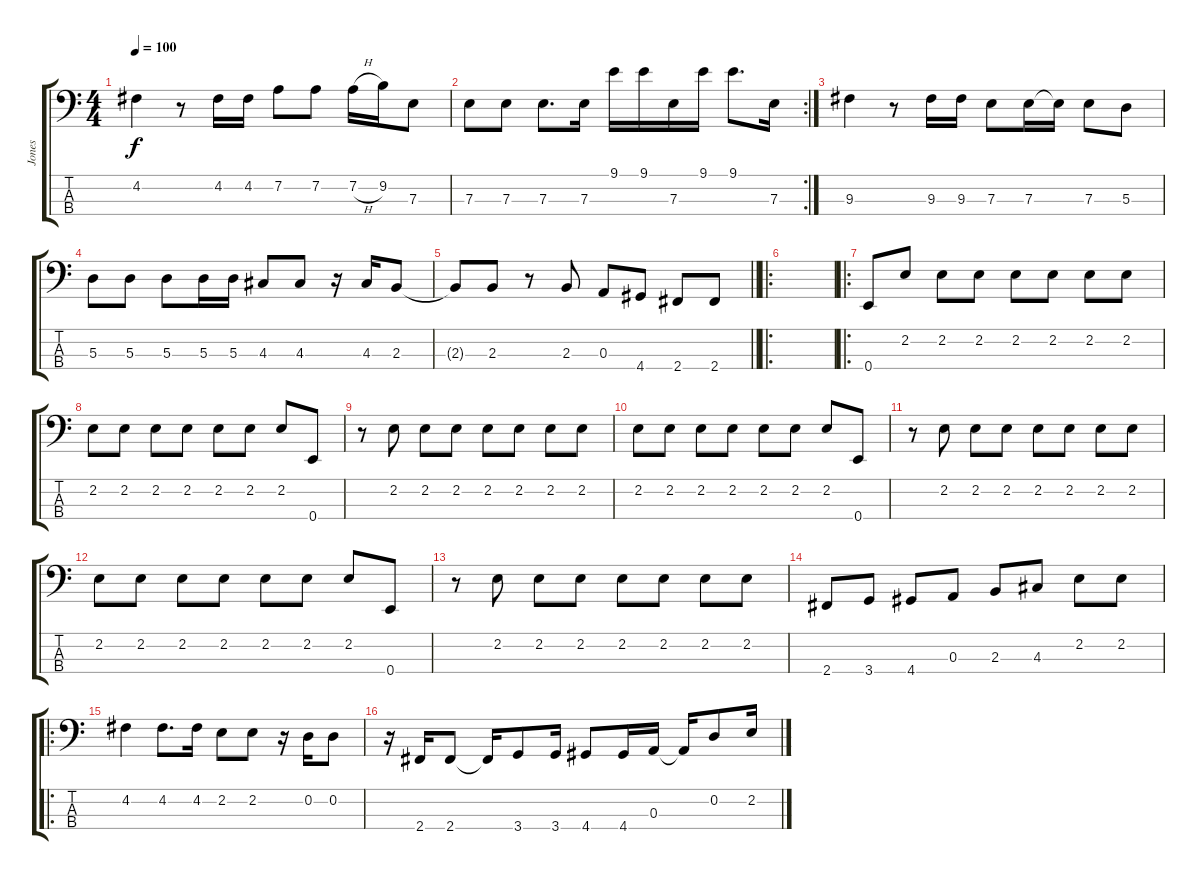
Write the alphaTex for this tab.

\track ("Jones" "Jones") {instrument electricbassfinger}
\staff {score tabs}
\tuning (G2 D2 A1 E1) {hide}
\ts (4 4)
\tempo 100
\clef f4
\ks c
4.2.4{dy f} r.8 4.2.16 4.2.16 7.2.8 7.2.8 7.2{h}.16 9.2.16 7.3.8 |
\rc 2
7.3.8 7.3.8 7.3.8{d} 7.3.16 9.1.16 9.1.16 7.3.16 9.1.16 9.1.8{d} 7.3.16 |
9.3.4 r.8 9.3.16 9.3.16 7.3.8 7.3.16 7.3{t}.16 7.3.8 5.3.8 |
5.3.8 5.3.8 5.3.8 5.3.16 5.3.16 4.3.8 4.3.8 r.16 4.3.16 2.3.8 |
\barLineRight lightlight
2.3{t}.8 2.3.8 r.8 2.3.8 0.3.8 4.4.8 2.4.8 2.4.8 |
\ro
|
\ro
0.4.8 2.2.8 2.2.8 2.2.8 2.2.8 2.2.8 2.2.8 2.2.8 |
2.2.8 2.2.8 2.2.8 2.2.8 2.2.8 2.2.8 2.2.8 0.4.8 |
r.8 2.2.8 2.2.8 2.2.8 2.2.8 2.2.8 2.2.8 2.2.8 |
2.2.8 2.2.8 2.2.8 2.2.8 2.2.8 2.2.8 2.2.8 0.4.8 |
r.8 2.2.8 2.2.8 2.2.8 2.2.8 2.2.8 2.2.8 2.2.8 |
2.2.8 2.2.8 2.2.8 2.2.8 2.2.8 2.2.8 2.2.8 0.4.8 |
r.8 2.2.8 2.2.8 2.2.8 2.2.8 2.2.8 2.2.8 2.2.8 |
2.4.8 3.4.8 4.4.8 0.3.8 2.3.8 4.3.8 2.2.8 2.2.8 |
\ro
4.2.4 4.2.8{d} 4.2.16 2.2.8 2.2.8 r.16 0.2.16 0.2.8 |
r.16 2.4.16 2.4.8 2.4{t}.16 3.4.8 3.4.16 4.4.8 4.4.16 0.3.16 0.3{t}.16 0.2.8 2.2.16
